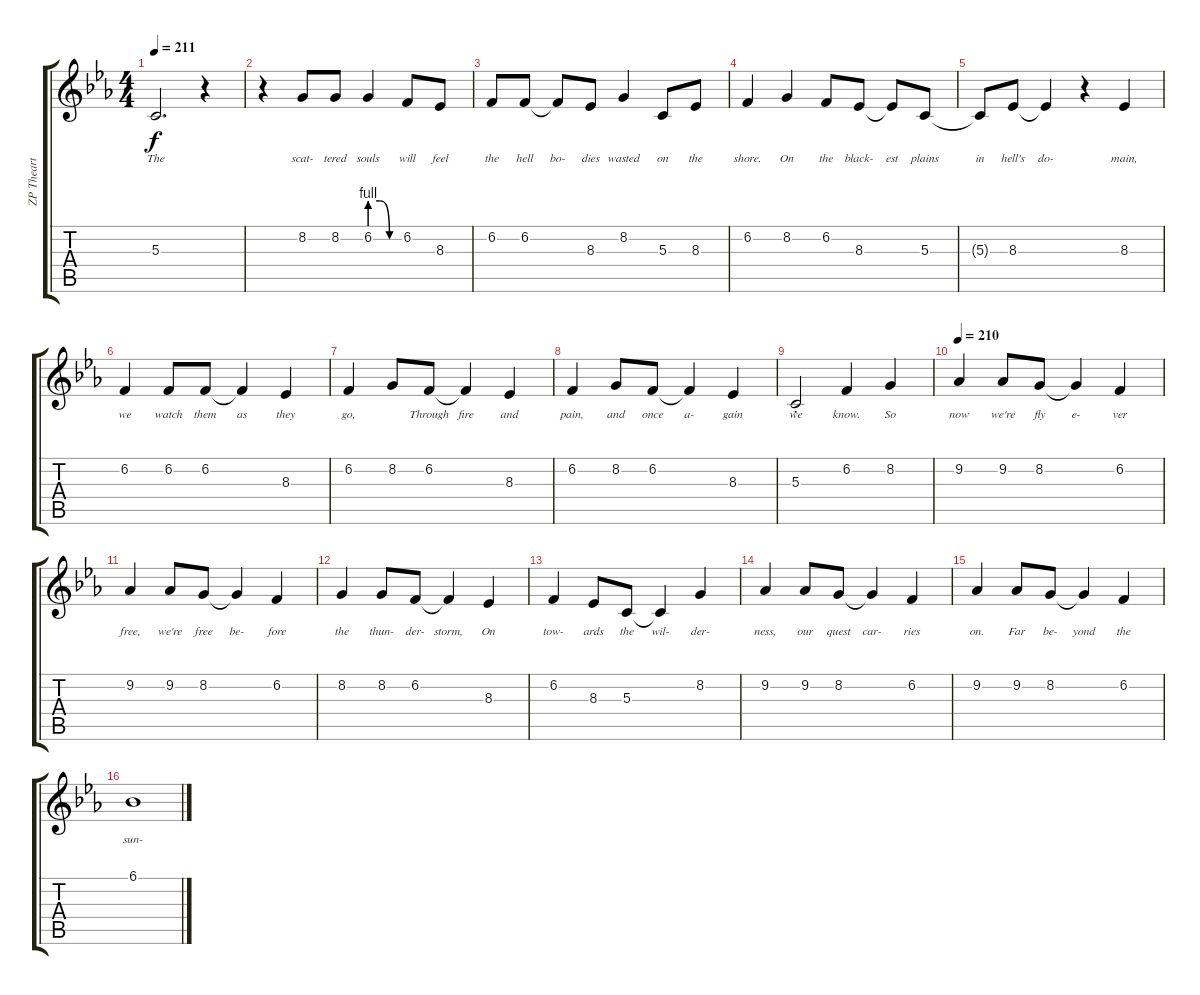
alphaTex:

\track ("ZP Theart (Lead and Back-up Vocals); Eve" "ZP Theart ") {instrument lead2sawtooth}
\staff {score tabs}
\tuning (E4 B3 G3 D3 A2 E2) {hide}
\ts (4 4)
\tempo 211
\clef g2
\ks eb
5.3.2{d lyrics (0 "The") lyrics (1 "") lyrics (2 "") lyrics (3 "") lyrics (4 "") dy f} r.4 |
r.4 8.2.8{lyrics (0 "scat-") lyrics (1 "") lyrics (2 "") lyrics (3 "") lyrics (4 "")} 8.2.8{lyrics (0 "tered") lyrics (1 "") lyrics (2 "") lyrics (3 "") lyrics (4 "")} 6.2{be (custom 0 4 20 4 40 0 60 0)}.4{lyrics (0 "souls") lyrics (1 "") lyrics (2 "") lyrics (3 "") lyrics (4 "")} 6.2.8{lyrics (0 "will") lyrics (1 "") lyrics (2 "") lyrics (3 "") lyrics (4 "")} 8.3.8{lyrics (0 "feel") lyrics (1 "") lyrics (2 "") lyrics (3 "") lyrics (4 "")} |
6.2.8{lyrics (0 "the") lyrics (1 "") lyrics (2 "") lyrics (3 "") lyrics (4 "")} 6.2.8{lyrics (0 "hell") lyrics (1 "") lyrics (2 "") lyrics (3 "") lyrics (4 "")} 6.2{t}.8{lyrics (0 "bo-") lyrics (1 "") lyrics (2 "") lyrics (3 "") lyrics (4 "")} 8.3.8{lyrics (0 "dies") lyrics (1 "") lyrics (2 "") lyrics (3 "") lyrics (4 "")} 8.2.4{lyrics (0 "wasted") lyrics (1 "") lyrics (2 "") lyrics (3 "") lyrics (4 "")} 5.3.8{lyrics (0 "on") lyrics (1 "") lyrics (2 "") lyrics (3 "") lyrics (4 "")} 8.3.8{lyrics (0 "the") lyrics (1 "") lyrics (2 "") lyrics (3 "") lyrics (4 "")} |
6.2.4{lyrics (0 "shore.") lyrics (1 "") lyrics (2 "") lyrics (3 "") lyrics (4 "")} 8.2.4{lyrics (0 "On") lyrics (1 "") lyrics (2 "") lyrics (3 "") lyrics (4 "")} 6.2.8{lyrics (0 "the") lyrics (1 "") lyrics (2 "") lyrics (3 "") lyrics (4 "")} 8.3.8{lyrics (0 "black-") lyrics (1 "") lyrics (2 "") lyrics (3 "") lyrics (4 "")} 8.3{t}.8{lyrics (0 "est") lyrics (1 "") lyrics (2 "") lyrics (3 "") lyrics (4 "")} 5.3.8{lyrics (0 "plains") lyrics (1 "") lyrics (2 "") lyrics (3 "") lyrics (4 "")} |
5.3{t}.8{lyrics (0 "in") lyrics (1 "") lyrics (2 "") lyrics (3 "") lyrics (4 "")} 8.3.8{lyrics (0 "hell's") lyrics (1 "") lyrics (2 "") lyrics (3 "") lyrics (4 "")} 8.3{t}.4{lyrics (0 "do-") lyrics (1 "") lyrics (2 "") lyrics (3 "") lyrics (4 "")} r.4 8.3.4{lyrics (0 "main,") lyrics (1 "") lyrics (2 "") lyrics (3 "") lyrics (4 "")} |
6.2.4{lyrics (0 "we") lyrics (1 "") lyrics (2 "") lyrics (3 "") lyrics (4 "")} 6.2.8{lyrics (0 "watch") lyrics (1 "") lyrics (2 "") lyrics (3 "") lyrics (4 "")} 6.2.8{lyrics (0 "them") lyrics (1 "") lyrics (2 "") lyrics (3 "") lyrics (4 "")} 6.2{t}.4{lyrics (0 "as") lyrics (1 "") lyrics (2 "") lyrics (3 "") lyrics (4 "")} 8.3.4{lyrics (0 "they") lyrics (1 "") lyrics (2 "") lyrics (3 "") lyrics (4 "")} |
6.2.4{lyrics (0 "go,") lyrics (1 "") lyrics (2 "") lyrics (3 "") lyrics (4 "")} 8.2.8{lyrics (0 "") lyrics (1 "") lyrics (2 "") lyrics (3 "") lyrics (4 "")} 6.2.8{lyrics (0 "Through") lyrics (1 "") lyrics (2 "") lyrics (3 "") lyrics (4 "")} 6.2{t}.4{lyrics (0 "fire") lyrics (1 "") lyrics (2 "") lyrics (3 "") lyrics (4 "")} 8.3.4{lyrics (0 "and") lyrics (1 "") lyrics (2 "") lyrics (3 "") lyrics (4 "")} |
6.2.4{lyrics (0 "pain,") lyrics (1 "") lyrics (2 "") lyrics (3 "") lyrics (4 "")} 8.2.8{lyrics (0 "and") lyrics (1 "") lyrics (2 "") lyrics (3 "") lyrics (4 "")} 6.2.8{lyrics (0 "once") lyrics (1 "") lyrics (2 "") lyrics (3 "") lyrics (4 "")} 6.2{t}.4{lyrics (0 "a-") lyrics (1 "") lyrics (2 "") lyrics (3 "") lyrics (4 "")} 8.3.4{lyrics (0 "gain") lyrics (1 "") lyrics (2 "") lyrics (3 "") lyrics (4 "")} |
5.3{st}.2{lyrics (0 "we") lyrics (1 "") lyrics (2 "") lyrics (3 "") lyrics (4 "")} 6.2.4{lyrics (0 "know.") lyrics (1 "") lyrics (2 "") lyrics (3 "") lyrics (4 "")} 8.2.4{lyrics (0 "So") lyrics (1 "") lyrics (2 "") lyrics (3 "") lyrics (4 "")} |
\tempo 210
9.2.4{lyrics (0 "now") lyrics (1 "") lyrics (2 "") lyrics (3 "") lyrics (4 "")} 9.2.8{lyrics (0 "we're") lyrics (1 "") lyrics (2 "") lyrics (3 "") lyrics (4 "")} 8.2.8{lyrics (0 "fly") lyrics (1 "") lyrics (2 "") lyrics (3 "") lyrics (4 "")} 8.2{t}.4{lyrics (0 "e-") lyrics (1 "") lyrics (2 "") lyrics (3 "") lyrics (4 "")} 6.2.4{lyrics (0 "ver") lyrics (1 "") lyrics (2 "") lyrics (3 "") lyrics (4 "")} |
9.2.4{lyrics (0 "free,") lyrics (1 "") lyrics (2 "") lyrics (3 "") lyrics (4 "")} 9.2.8{lyrics (0 "we're") lyrics (1 "") lyrics (2 "") lyrics (3 "") lyrics (4 "")} 8.2.8{lyrics (0 "free") lyrics (1 "") lyrics (2 "") lyrics (3 "") lyrics (4 "")} 8.2{t}.4{lyrics (0 "be-") lyrics (1 "") lyrics (2 "") lyrics (3 "") lyrics (4 "")} 6.2.4{lyrics (0 "fore") lyrics (1 "") lyrics (2 "") lyrics (3 "") lyrics (4 "")} |
8.2.4{lyrics (0 "the") lyrics (1 "") lyrics (2 "") lyrics (3 "") lyrics (4 "")} 8.2.8{lyrics (0 "thun-") lyrics (1 "") lyrics (2 "") lyrics (3 "") lyrics (4 "")} 6.2.8{lyrics (0 "der-") lyrics (1 "") lyrics (2 "") lyrics (3 "") lyrics (4 "")} 6.2{t}.4{lyrics (0 "storm,") lyrics (1 "") lyrics (2 "") lyrics (3 "") lyrics (4 "")} 8.3.4{lyrics (0 "On") lyrics (1 "") lyrics (2 "") lyrics (3 "") lyrics (4 "")} |
6.2.4{lyrics (0 "tow-") lyrics (1 "") lyrics (2 "") lyrics (3 "") lyrics (4 "")} 8.3.8{lyrics (0 "ards") lyrics (1 "") lyrics (2 "") lyrics (3 "") lyrics (4 "")} 5.3.8{lyrics (0 "the") lyrics (1 "") lyrics (2 "") lyrics (3 "") lyrics (4 "")} 5.3{t}.4{lyrics (0 "wil-") lyrics (1 "") lyrics (2 "") lyrics (3 "") lyrics (4 "")} 8.2.4{lyrics (0 "der-") lyrics (1 "") lyrics (2 "") lyrics (3 "") lyrics (4 "")} |
9.2.4{lyrics (0 "ness,") lyrics (1 "") lyrics (2 "") lyrics (3 "") lyrics (4 "")} 9.2.8{lyrics (0 "our") lyrics (1 "") lyrics (2 "") lyrics (3 "") lyrics (4 "")} 8.2.8{lyrics (0 "quest") lyrics (1 "") lyrics (2 "") lyrics (3 "") lyrics (4 "")} 8.2{t}.4{lyrics (0 "car-") lyrics (1 "") lyrics (2 "") lyrics (3 "") lyrics (4 "")} 6.2.4{lyrics (0 "ries") lyrics (1 "") lyrics (2 "") lyrics (3 "") lyrics (4 "")} |
9.2.4{lyrics (0 "on.") lyrics (1 "") lyrics (2 "") lyrics (3 "") lyrics (4 "")} 9.2.8{lyrics (0 "Far") lyrics (1 "") lyrics (2 "") lyrics (3 "") lyrics (4 "")} 8.2.8{lyrics (0 "be-") lyrics (1 "") lyrics (2 "") lyrics (3 "") lyrics (4 "")} 8.2{t}.4{lyrics (0 "yond") lyrics (1 "") lyrics (2 "") lyrics (3 "") lyrics (4 "")} 6.2.4{lyrics (0 "the") lyrics (1 "") lyrics (2 "") lyrics (3 "") lyrics (4 "")} |
6.1.1{lyrics (0 "sun-") lyrics (1 "") lyrics (2 "") lyrics (3 "") lyrics (4 "")}
